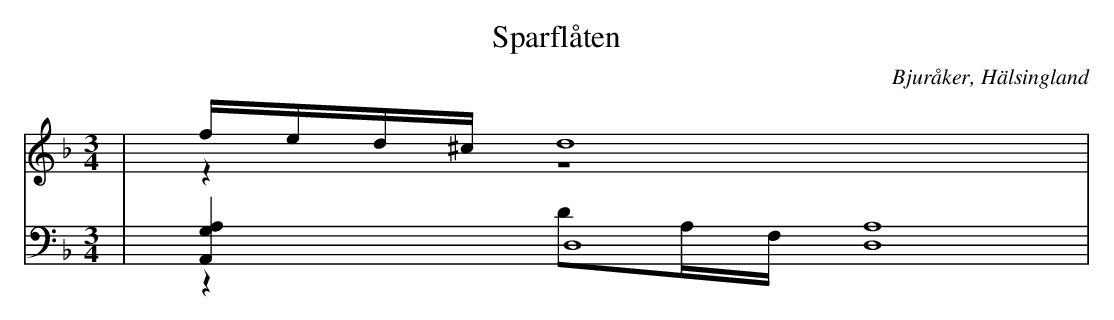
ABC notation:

X:1
T: Sparflåten
O: Bjuråker, Hälsingland
M: 3/4
L: 1/8
K: Dm
V:1
V:2 merge
V:3
V:4 merge
V:1
|f/e/d/^c/ d8|
V:2
|2 z2 z8|
V:3 clef=bass
|[A,,2G,2A,2] D,8|
V:4 clef=bass
|z2 DA,/F,/ [A,8D,8]|
